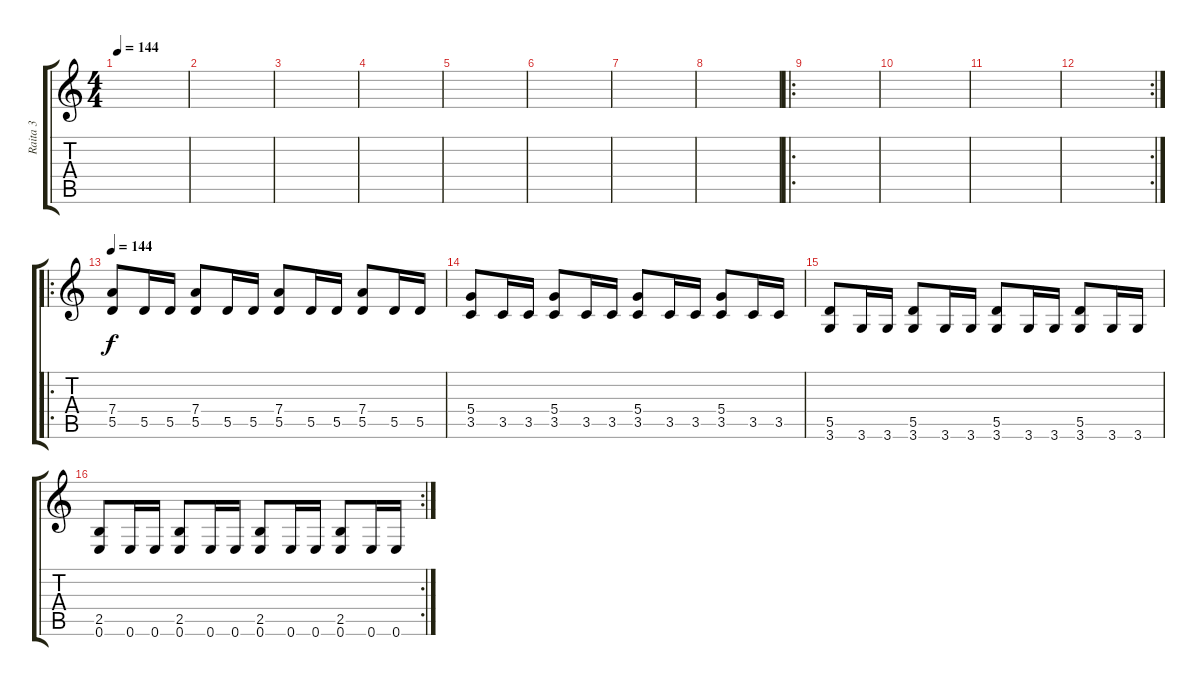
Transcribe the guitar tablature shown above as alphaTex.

\track ("Raita 3" "Raita 3") {instrument overdrivenguitar}
\staff {score tabs}
\tuning (E4 B3 G3 D3 A2 E2) {hide}
\ts (4 4)
\tempo 144
\clef g2
\ks c
|
|
|
|
|
|
|
|
\ro
|
|
|
\rc 2
|
\ro
\tempo 144
(7.4 5.5).8 5.5.16 5.5.16 (7.4 5.5).8 5.5.16 5.5.16 (7.4 5.5).8 5.5.16 5.5.16 (7.4 5.5).8 5.5.16 5.5.16 |
(5.4 3.5).8 3.5.16 3.5.16 (5.4 3.5).8 3.5.16 3.5.16 (5.4 3.5).8 3.5.16 3.5.16 (5.4 3.5).8 3.5.16 3.5.16 |
(5.5 3.6).8 3.6.16 3.6.16 (5.5 3.6).8 3.6.16 3.6.16 (5.5 3.6).8 3.6.16 3.6.16 (5.5 3.6).8 3.6.16 3.6.16 |
\rc 2
(2.5 0.6).8 0.6.16 0.6.16 (2.5 0.6).8 0.6.16 0.6.16 (2.5 0.6).8 0.6.16 0.6.16 (2.5 0.6).8 0.6.16 0.6.16
